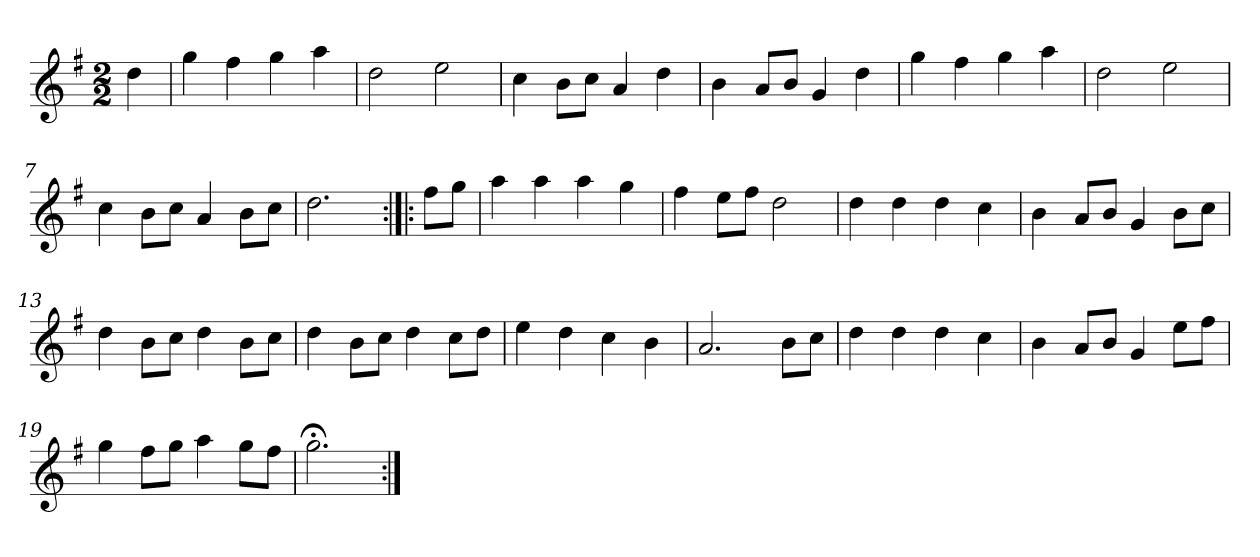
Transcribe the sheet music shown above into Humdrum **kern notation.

**kern
*part1
*staff1
*clefG2
*k[f#]
*G:
*M2/2
*MM120
=
4dd
=1
4gg
4ff#
4gg
4aa
=2
2dd
2ee
=3
4cc
8b\L
8cc\J
4a
4dd
=4
4b
8a/L
8b/J
4g
4dd
=5
4gg
4ff#
4gg
4aa
=6
2dd
2ee
=7
4cc
8b\L
8cc\J
4a
8b\L
8cc\J
=8
2.dd
=:|!|:
8ff#\L
8gg\J
=9
4aa
4aa
4aa
4gg
=10
4ff#
8ee\L
8ff#\J
2dd
=11
4dd
4dd
4dd
4cc
=12
4b
8a/L
8b/J
4g
8b\L
8cc\J
=13
4dd
8b\L
8cc\J
4dd
8b\L
8cc\J
=14
4dd
8b\L
8cc\J
4dd
8cc\L
8dd\J
=15
4ee
4dd
4cc
4b
=16
2.a
8b\L
8cc\J
=17
4dd
4dd
4dd
4cc
=18
4b
8a/L
8b/J
4g
8ee\L
8ff#\J
=19
4gg
8ff#\L
8gg\J
4aa
8gg\L
8ff#\J
=20
2.gg;<
=:|!
*-
